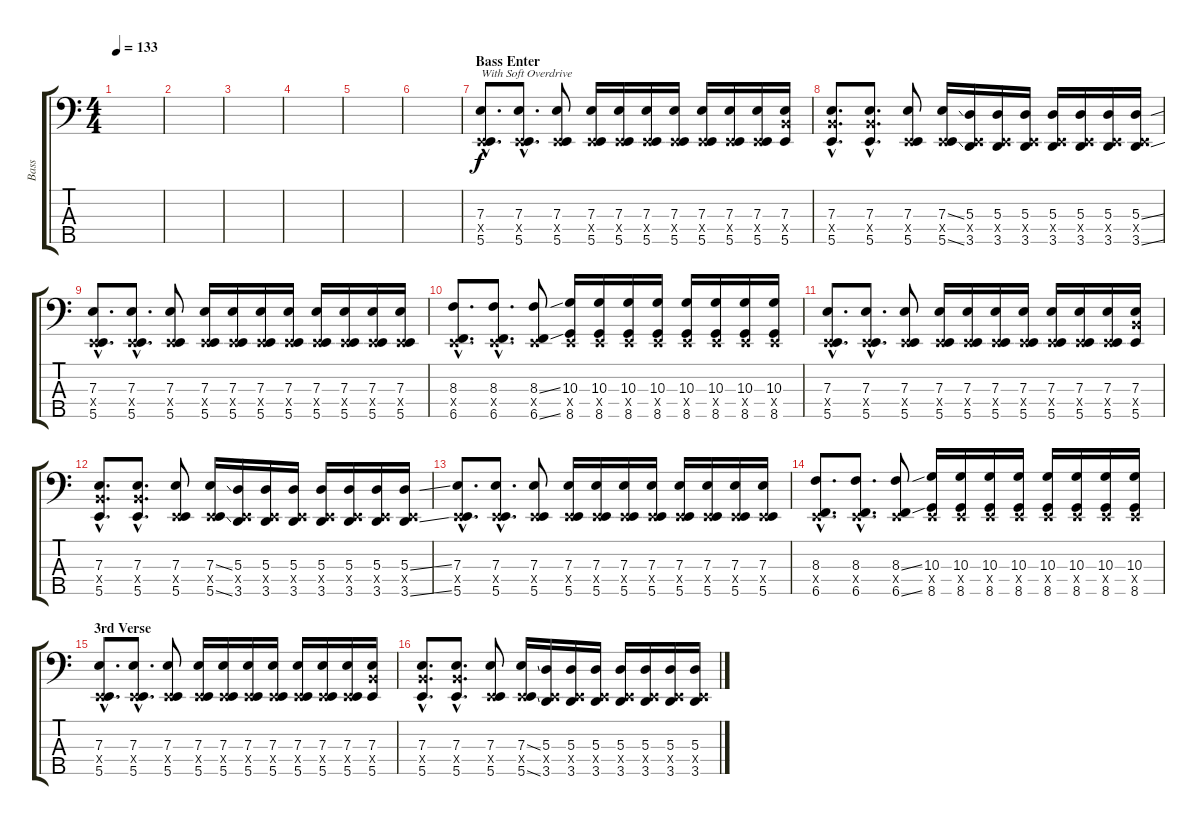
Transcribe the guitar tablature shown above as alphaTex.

\track ("Bass" "Bass") {instrument electricbasspick}
\staff {score tabs}
\tuning (G2 D2 A1 E1 B0) {hide}
\ts (4 4)
\tempo 133
\clef f4
\ks c
|
|
|
|
|
|
\section ("" "Bass Enter")
(7.3{hac} 0.4{hac x} 5.5{hac}).8{d txt "With Soft Overdrive"} (7.3{hac} 0.4{hac x} 5.5{hac}).8{d} (7.3 0.4{x} 5.5).8 (7.3 0.4{x} 5.5).16 (7.3 0.4{x} 5.5).16 (7.3 0.4{x} 5.5).16 (7.3 0.4{x} 5.5).16 (7.3 0.4{x} 5.5).16 (7.3 0.4{x} 5.5).16 (7.3 0.4{x} 5.5).16 (7.3 7.4{x} 5.5).16 |
(7.3{hac} 7.4{hac x} 5.5{hac}).8{d} (7.3{hac} 7.4{hac x} 5.5{hac}).8{d} (7.3 0.4{x} 5.5).8 (7.3{ss} 0.4{x} 5.5{ss}).16 (5.3 0.4{x} 3.5).16 (5.3 0.4{x} 3.5).16 (5.3 0.4{x} 3.5).16 (5.3 0.4{x} 3.5).16 (5.3 0.4{x} 3.5).16 (5.3 0.4{x} 3.5).16 (5.3{ss} 0.4{x} 3.5{ss}).16 |
(7.3{hac} 0.4{hac x} 5.5{hac}).8{d} (7.3{hac} 0.4{hac x} 5.5{hac}).8{d} (7.3 0.4{x} 5.5).8 (7.3 0.4{x} 5.5).16 (7.3 0.4{x} 5.5).16 (7.3 0.4{x} 5.5).16 (7.3 0.4{x} 5.5).16 (7.3 0.4{x} 5.5).16 (7.3 0.4{x} 5.5).16 (7.3 0.4{x} 5.5).16 (7.3 0.4{x} 5.5).16 |
(8.3{hac} 0.4{hac x} 6.5{hac}).8{d} (8.3{hac} 0.4{hac x} 6.5{hac}).8{d} (8.3{ss} 0.4{x} 6.5{ss}).8 (10.3 0.4{x} 8.5).16 (10.3 0.4{x} 8.5).16 (10.3 0.4{x} 8.5).16 (10.3 0.4{x} 8.5).16 (10.3 0.4{x} 8.5).16 (10.3 0.4{x} 8.5).16 (10.3 0.4{x} 8.5).16 (10.3 0.4{x} 8.5).16 |
(7.3{hac} 0.4{hac x} 5.5{hac}).8{d} (7.3{hac} 0.4{hac x} 5.5{hac}).8{d} (7.3 0.4{x} 5.5).8 (7.3 0.4{x} 5.5).16 (7.3 0.4{x} 5.5).16 (7.3 0.4{x} 5.5).16 (7.3 0.4{x} 5.5).16 (7.3 0.4{x} 5.5).16 (7.3 0.4{x} 5.5).16 (7.3 0.4{x} 5.5).16 (7.3 7.4{x} 5.5).16 |
(7.3{hac} 7.4{hac x} 5.5{hac}).8{d} (7.3{hac} 7.4{hac x} 5.5{hac}).8{d} (7.3 0.4{x} 5.5).8 (7.3{ss} 0.4{x} 5.5{ss}).16 (5.3 0.4{x} 3.5).16 (5.3 0.4{x} 3.5).16 (5.3 0.4{x} 3.5).16 (5.3 0.4{x} 3.5).16 (5.3 0.4{x} 3.5).16 (5.3 0.4{x} 3.5).16 (5.3{ss} 0.4{x} 3.5{ss}).16 |
(7.3{hac} 0.4{hac x} 5.5{hac}).8{d} (7.3{hac} 0.4{hac x} 5.5{hac}).8{d} (7.3 0.4{x} 5.5).8 (7.3 0.4{x} 5.5).16 (7.3 0.4{x} 5.5).16 (7.3 0.4{x} 5.5).16 (7.3 0.4{x} 5.5).16 (7.3 0.4{x} 5.5).16 (7.3 0.4{x} 5.5).16 (7.3 0.4{x} 5.5).16 (7.3 0.4{x} 5.5).16 |
(8.3{hac} 0.4{hac x} 6.5{hac}).8{d} (8.3{hac} 0.4{hac x} 6.5{hac}).8{d} (8.3{ss} 0.4{x} 6.5{ss}).8 (10.3 0.4{x} 8.5).16 (10.3 0.4{x} 8.5).16 (10.3 0.4{x} 8.5).16 (10.3 0.4{x} 8.5).16 (10.3 0.4{x} 8.5).16 (10.3 0.4{x} 8.5).16 (10.3 0.4{x} 8.5).16 (10.3 0.4{x} 8.5).16 |
\section ("" "3rd Verse")
(7.3{hac} 0.4{hac x} 5.5{hac}).8{d} (7.3{hac} 0.4{hac x} 5.5{hac}).8{d} (7.3 0.4{x} 5.5).8 (7.3 0.4{x} 5.5).16 (7.3 0.4{x} 5.5).16 (7.3 0.4{x} 5.5).16 (7.3 0.4{x} 5.5).16 (7.3 0.4{x} 5.5).16 (7.3 0.4{x} 5.5).16 (7.3 0.4{x} 5.5).16 (7.3 7.4{x} 5.5).16 |
(7.3{hac} 7.4{hac x} 5.5{hac}).8{d} (7.3{hac} 7.4{hac x} 5.5{hac}).8{d} (7.3 0.4{x} 5.5).8 (7.3{ss} 0.4{x} 5.5{ss}).16 (5.3 0.4{x} 3.5).16 (5.3 0.4{x} 3.5).16 (5.3 0.4{x} 3.5).16 (5.3 0.4{x} 3.5).16 (5.3 0.4{x} 3.5).16 (5.3 0.4{x} 3.5).16 (5.3{ss} 0.4{x} 3.5{ss}).16
